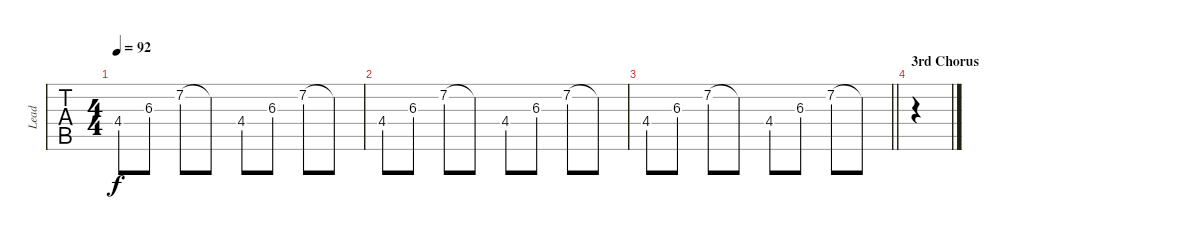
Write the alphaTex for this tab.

\track ("Lead" "Lead") {instrument acousticguitarsteel}
\staff {tabs}
\tuning (E4 B3 G3 D3 A2 E2) {hide}
\ts (4 4)
\tempo 92
\clef g2
\ks c
4.4.8{dy f} 6.3.8 7.2.8 7.2{t}.8 4.4.8 6.3.8 7.2.8 7.2{t}.8 |
4.4.8 6.3.8 7.2.8 7.2{t}.8 4.4.8 6.3.8 7.2.8 7.2{t}.8 |
\barLineRight lightlight
4.4.8 6.3.8 7.2.8 7.2{t}.8 4.4.8 6.3.8 7.2.8 7.2{t}.8 |
\section ("" "3rd Chorus")
